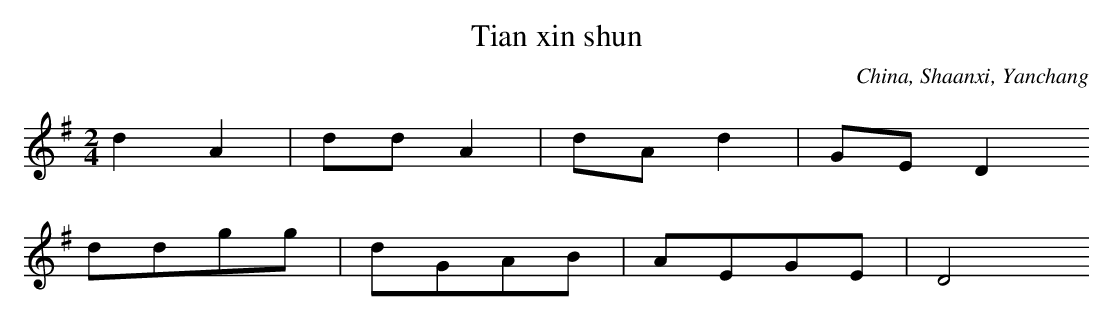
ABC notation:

X:1
T: Tian xin shun
O: China, Shaanxi, Yanchang
M: 2/4
L: 1/8
K: G
d2A2 | ddA2 | dAd2 | GED2
ddgg | dGAB | AEGE | D4
